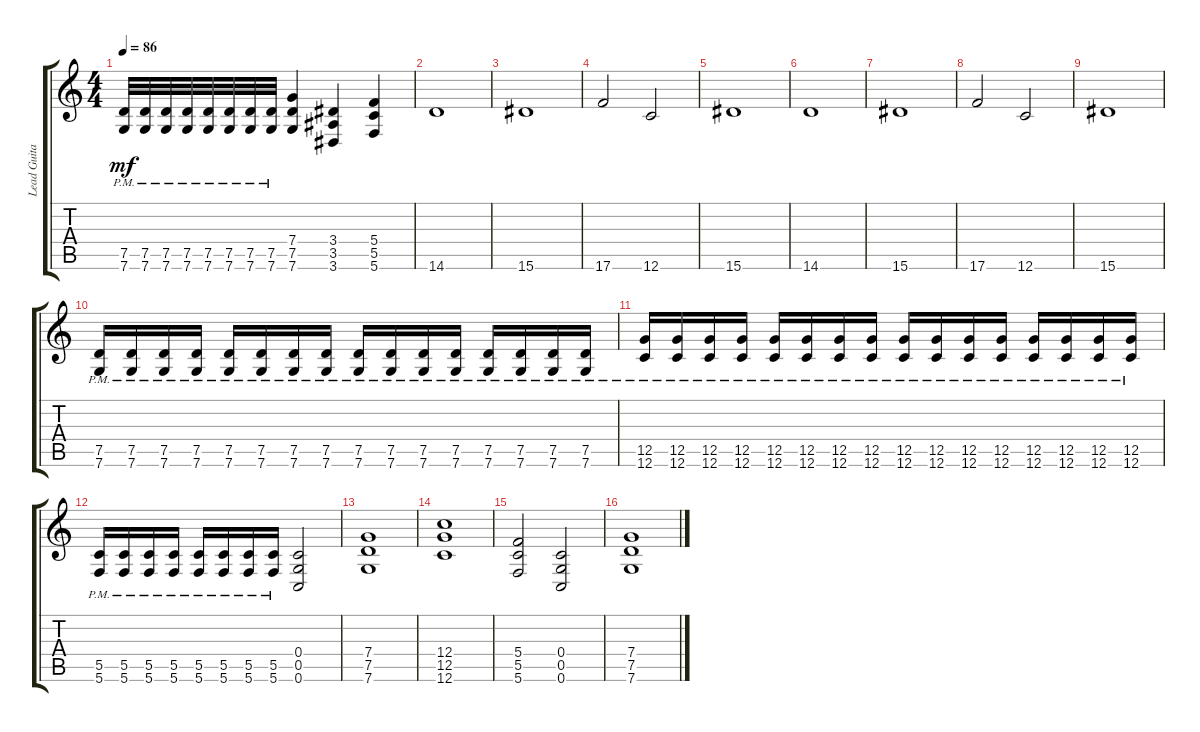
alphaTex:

\track ("Lead Guitar" "Lead Guita") {instrument overdrivenguitar}
\staff {score tabs}
\tuning (D4 A3 F3 C3 G2 C2) {hide}
\ts (4 4)
\tempo 86
\clef g2
\ks c
(7.5{pm} 7.6{pm}).32{dy mf} (7.5{pm} 7.6{pm}).32 (7.5{pm} 7.6{pm}).32 (7.5{pm} 7.6{pm}).32 (7.5{pm} 7.6{pm}).32 (7.5{pm} 7.6{pm}).32 (7.5{pm} 7.6{pm}).32 (7.5{pm} 7.6{pm}).32 (7.4 7.5 7.6).4 (3.4 3.5 3.6).4 (5.4 5.5 5.6).4 |
14.6.1 |
15.6.1 |
17.6.2 12.6.2 |
15.6.1 |
14.6.1 |
15.6.1 |
17.6.2 12.6.2 |
15.6.1 |
(7.5{pm} 7.6{pm}).16 (7.5{pm} 7.6{pm}).16 (7.5{pm} 7.6{pm}).16 (7.5{pm} 7.6{pm}).16 (7.5{pm} 7.6{pm}).16 (7.5{pm} 7.6{pm}).16 (7.5{pm} 7.6{pm}).16 (7.5{pm} 7.6{pm}).16 (7.5{pm} 7.6{pm}).16 (7.5{pm} 7.6{pm}).16 (7.5{pm} 7.6{pm}).16 (7.5{pm} 7.6{pm}).16 (7.5{pm} 7.6{pm}).16 (7.5{pm} 7.6{pm}).16 (7.5{pm} 7.6{pm}).16 (7.5{pm} 7.6{pm}).16 |
(12.5{pm} 12.6{pm}).16 (12.5{pm} 12.6{pm}).16 (12.5{pm} 12.6{pm}).16 (12.5{pm} 12.6{pm}).16 (12.5{pm} 12.6{pm}).16 (12.5{pm} 12.6{pm}).16 (12.5{pm} 12.6{pm}).16 (12.5{pm} 12.6{pm}).16 (12.5{pm} 12.6{pm}).16 (12.5{pm} 12.6{pm}).16 (12.5{pm} 12.6{pm}).16 (12.5{pm} 12.6{pm}).16 (12.5{pm} 12.6{pm}).16 (12.5{pm} 12.6{pm}).16 (12.5{pm} 12.6{pm}).16 (12.5{pm} 12.6{pm}).16 |
(5.5{pm} 5.6{pm}).16 (5.5{pm} 5.6{pm}).16 (5.5{pm} 5.6{pm}).16 (5.5{pm} 5.6{pm}).16 (5.5{pm} 5.6{pm}).16 (5.5{pm} 5.6{pm}).16 (5.5{pm} 5.6{pm}).16 (5.5{pm} 5.6{pm}).16 (0.4 0.5 0.6).2 |
(7.4 7.5 7.6).1 |
(12.4 12.5 12.6).1 |
(5.4 5.5 5.6).2 (0.4 0.5 0.6).2 |
(7.4 7.5 7.6).1
